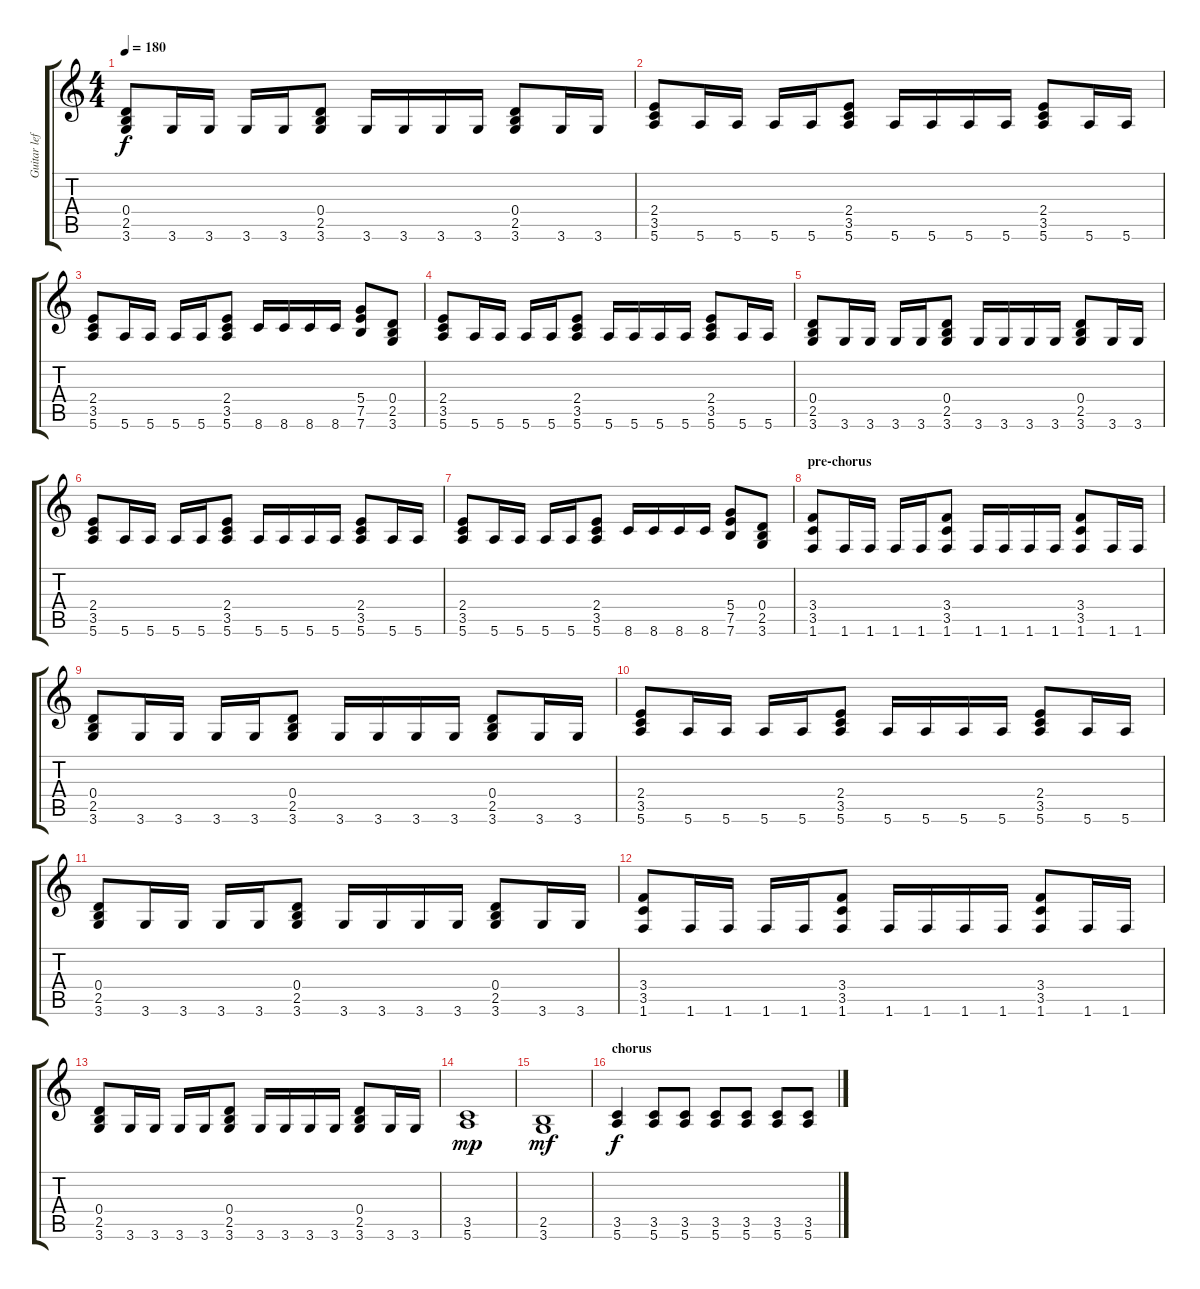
\track ("Guitar left" "Guitar lef") {instrument distortionguitar}
\staff {score tabs}
\tuning (E4 B3 G3 D3 A2 E2) {hide}
\ts (4 4)
\tempo 180
\clef g2
\ks c
(0.4 2.5 3.6).8{dy f} 3.6.16 3.6.16 3.6.16 3.6.16 (0.4 2.5 3.6).8 3.6.16 3.6.16 3.6.16 3.6.16 (0.4 2.5 3.6).8 3.6.16 3.6.16 |
(2.4 3.5 5.6).8 5.6.16 5.6.16 5.6.16 5.6.16 (2.4 3.5 5.6).8 5.6.16 5.6.16 5.6.16 5.6.16 (2.4 3.5 5.6).8 5.6.16 5.6.16 |
(2.4 3.5 5.6).8 5.6.16 5.6.16 5.6.16 5.6.16 (2.4 3.5 5.6).8 8.6.16 8.6.16 8.6.16 8.6.16 (5.4 7.5 7.6).8 (0.4 2.5 3.6).8 |
(2.4 3.5 5.6).8 5.6.16 5.6.16 5.6.16 5.6.16 (2.4 3.5 5.6).8 5.6.16 5.6.16 5.6.16 5.6.16 (2.4 3.5 5.6).8 5.6.16 5.6.16 |
(0.4 2.5 3.6).8 3.6.16 3.6.16 3.6.16 3.6.16 (0.4 2.5 3.6).8 3.6.16 3.6.16 3.6.16 3.6.16 (0.4 2.5 3.6).8 3.6.16 3.6.16 |
(2.4 3.5 5.6).8 5.6.16 5.6.16 5.6.16 5.6.16 (2.4 3.5 5.6).8 5.6.16 5.6.16 5.6.16 5.6.16 (2.4 3.5 5.6).8 5.6.16 5.6.16 |
(2.4 3.5 5.6).8 5.6.16 5.6.16 5.6.16 5.6.16 (2.4 3.5 5.6).8 8.6.16 8.6.16 8.6.16 8.6.16 (5.4 7.5 7.6).8 (0.4 2.5 3.6).8 |
\section ("" "pre-chorus")
(3.4 3.5 1.6).8 1.6.16 1.6.16 1.6.16 1.6.16 (3.4 3.5 1.6).8 1.6.16 1.6.16 1.6.16 1.6.16 (3.4 3.5 1.6).8 1.6.16 1.6.16 |
(0.4 2.5 3.6).8 3.6.16 3.6.16 3.6.16 3.6.16 (0.4 2.5 3.6).8 3.6.16 3.6.16 3.6.16 3.6.16 (0.4 2.5 3.6).8 3.6.16 3.6.16 |
(2.4 3.5 5.6).8 5.6.16 5.6.16 5.6.16 5.6.16 (2.4 3.5 5.6).8 5.6.16 5.6.16 5.6.16 5.6.16 (2.4 3.5 5.6).8 5.6.16 5.6.16 |
(0.4 2.5 3.6).8 3.6.16 3.6.16 3.6.16 3.6.16 (0.4 2.5 3.6).8 3.6.16 3.6.16 3.6.16 3.6.16 (0.4 2.5 3.6).8 3.6.16 3.6.16 |
(3.4 3.5 1.6).8 1.6.16 1.6.16 1.6.16 1.6.16 (3.4 3.5 1.6).8 1.6.16 1.6.16 1.6.16 1.6.16 (3.4 3.5 1.6).8 1.6.16 1.6.16 |
(0.4 2.5 3.6).8 3.6.16 3.6.16 3.6.16 3.6.16 (0.4 2.5 3.6).8 3.6.16 3.6.16 3.6.16 3.6.16 (0.4 2.5 3.6).8 3.6.16 3.6.16 |
(3.5 5.6).1{dy mp} |
(2.5 3.6).1{dy mf} |
\section ("" "chorus")
(3.5 5.6).4{dy f} (3.5 5.6).8 (3.5 5.6).8 (3.5 5.6).8 (3.5 5.6).8 (3.5 5.6).8 (3.5 5.6).8
